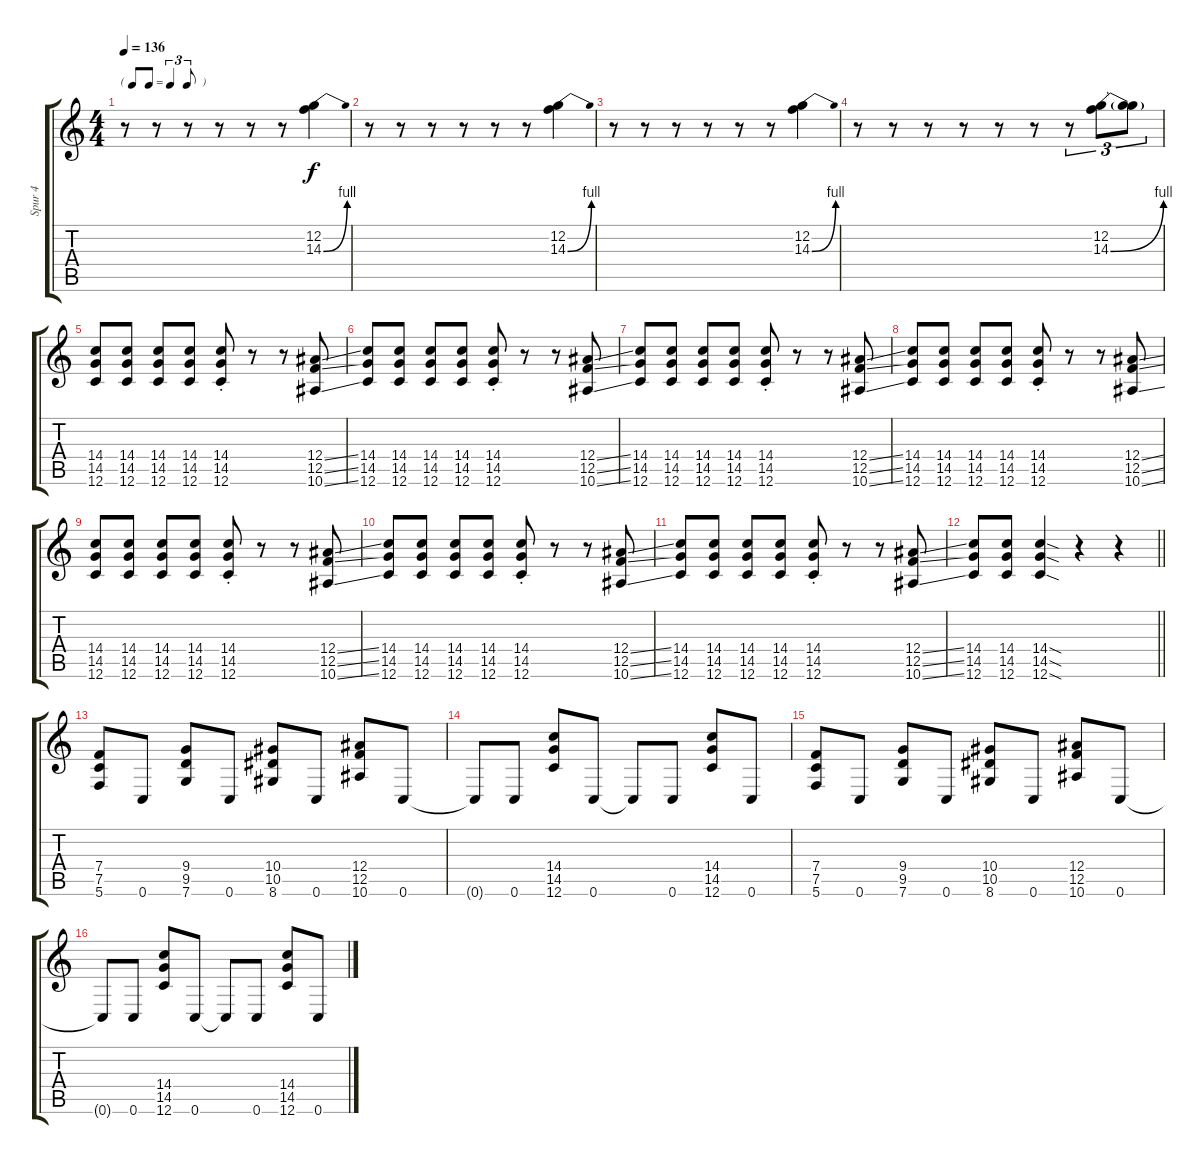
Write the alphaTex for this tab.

\track ("Spur 4" "Spur 4") {instrument distortionguitar}
\staff {score tabs}
\tuning (C4 G3 Eb3 Bb2 F2 C2) {hide}
\ts (4 4)
\tf triplet8th
\tempo 136
\clef g2
\ks c
r.8{dy f} r.8 r.8 r.8 r.8 r.8 (12.2 14.3{be (bend 0 0 60 4)}).4 |
r.8 r.8 r.8 r.8 r.8 r.8 (12.2 14.3{be (bend 0 0 60 4)}).4 |
r.8 r.8 r.8 r.8 r.8 r.8 (12.2 14.3{be (bend 0 0 60 4)}).4 |
r.8 r.8 r.8 r.8 r.8 r.8 r.8{tu (3 2)} (12.2 14.3{be (bend 0 0 60 4)}).8{tu (3 2)} (12.2{t} 14.3{t}).8{tu (3 2)} |
(14.4 14.5 12.6).8 (14.4 14.5 12.6).8 (14.4 14.5 12.6).8 (14.4 14.5 12.6).8 (14.4{st} 14.5{st} 12.6{st}).8 r.8 r.8 (12.4{ss} 12.5{ss} 10.6{ss}).8 |
(14.4 14.5 12.6).8 (14.4 14.5 12.6).8 (14.4 14.5 12.6).8 (14.4 14.5 12.6).8 (14.4{st} 14.5{st} 12.6{st}).8 r.8 r.8 (12.4{ss} 12.5{ss} 10.6{ss}).8 |
(14.4 14.5 12.6).8 (14.4 14.5 12.6).8 (14.4 14.5 12.6).8 (14.4 14.5 12.6).8 (14.4{st} 14.5{st} 12.6{st}).8 r.8 r.8 (12.4{ss} 12.5{ss} 10.6{ss}).8 |
(14.4 14.5 12.6).8 (14.4 14.5 12.6).8 (14.4 14.5 12.6).8 (14.4 14.5 12.6).8 (14.4{st} 14.5{st} 12.6{st}).8 r.8 r.8 (12.4{ss} 12.5{ss} 10.6{ss}).8 |
(14.4 14.5 12.6).8 (14.4 14.5 12.6).8 (14.4 14.5 12.6).8 (14.4 14.5 12.6).8 (14.4{st} 14.5{st} 12.6{st}).8 r.8 r.8 (12.4{ss} 12.5{ss} 10.6{ss}).8 |
(14.4 14.5 12.6).8 (14.4 14.5 12.6).8 (14.4 14.5 12.6).8 (14.4 14.5 12.6).8 (14.4{st} 14.5{st} 12.6{st}).8 r.8 r.8 (12.4{ss} 12.5{ss} 10.6{ss}).8 |
(14.4 14.5 12.6).8 (14.4 14.5 12.6).8 (14.4 14.5 12.6).8 (14.4 14.5 12.6).8 (14.4{st} 14.5{st} 12.6{st}).8 r.8 r.8 (12.4{ss} 12.5{ss} 10.6{ss}).8 |
\barLineRight lightlight
(14.4 14.5 12.6).8 (14.4 14.5 12.6).8 (14.4{sod} 14.5{sod} 12.6{sod}).4 r.4 r.4 |
(7.4 7.5 5.6).8 0.6.8 (9.4 9.5 7.6).8 0.6.8 (10.4 10.5 8.6).8 0.6.8 (12.4 12.5 10.6).8 0.6.8 |
0.6{t}.8 0.6.8 (14.4 14.5 12.6).8 0.6.8 0.6{t}.8 0.6.8 (14.4 14.5 12.6).8 0.6.8 |
(7.4 7.5 5.6).8 0.6.8 (9.4 9.5 7.6).8 0.6.8 (10.4 10.5 8.6).8 0.6.8 (12.4 12.5 10.6).8 0.6.8 |
0.6{t}.8 0.6.8 (14.4 14.5 12.6).8 0.6.8 0.6{t}.8 0.6.8 (14.4 14.5 12.6).8 0.6.8
